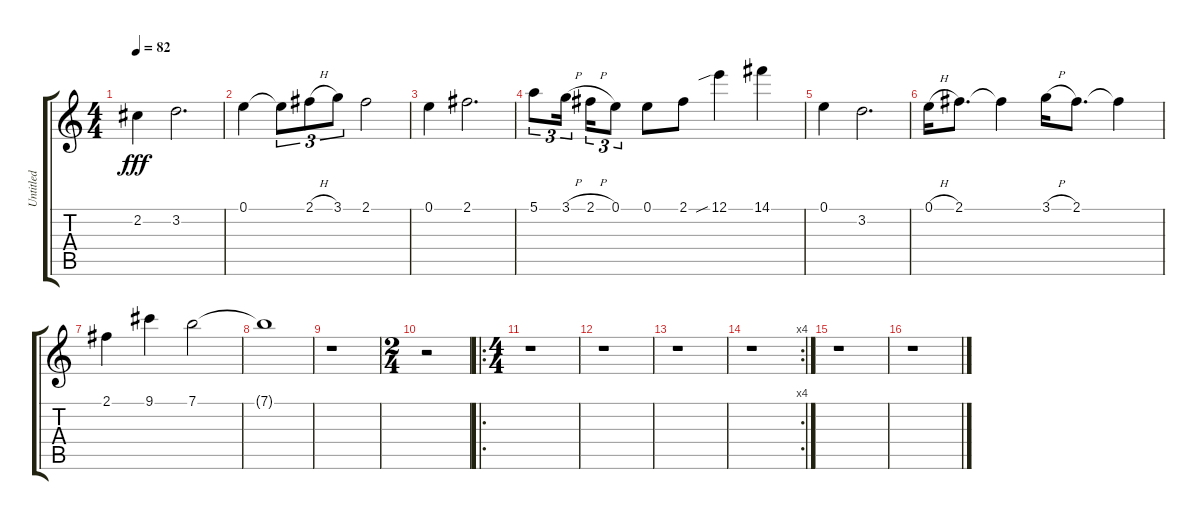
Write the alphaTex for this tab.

\track ("Untitled" "Untitled") {instrument distortionguitar}
\staff {score tabs}
\tuning (E4 B3 G3 D3 A2 E2) {hide}
\ts (4 4)
\tempo 82
\clef g2
\ks c
2.2.4{dy fff} 3.2.2{d} |
0.1.4 0.1{t}.8{tu (3 2)} 2.1{h}.8{tu (3 2)} 3.1.8{tu (3 2)} 2.1.2 |
0.1.4 2.1.2{d} |
5.1.8{tu (3 2)} 3.1{h}.16{tu (3 2)} 2.1{h}.16{tu (3 2)} 0.1.8{tu (3 2)} 0.1.8 2.1.8 12.1{sib}.4 14.1.4 |
0.1.4 3.2.2{d} |
0.1{h}.16 2.1.8{d} 2.1{t}.4 3.1{h}.16 2.1.8{d} 2.1{t}.4 |
2.1.4 9.1.4 7.1.2 |
7.1{t}.1 |
r.1 |
\ts (2 4)
r.2 |
\ro
\ts (4 4)
r.1 |
r.1 |
r.1 |
\rc 4
r.1 |
r.1 |
r.1
